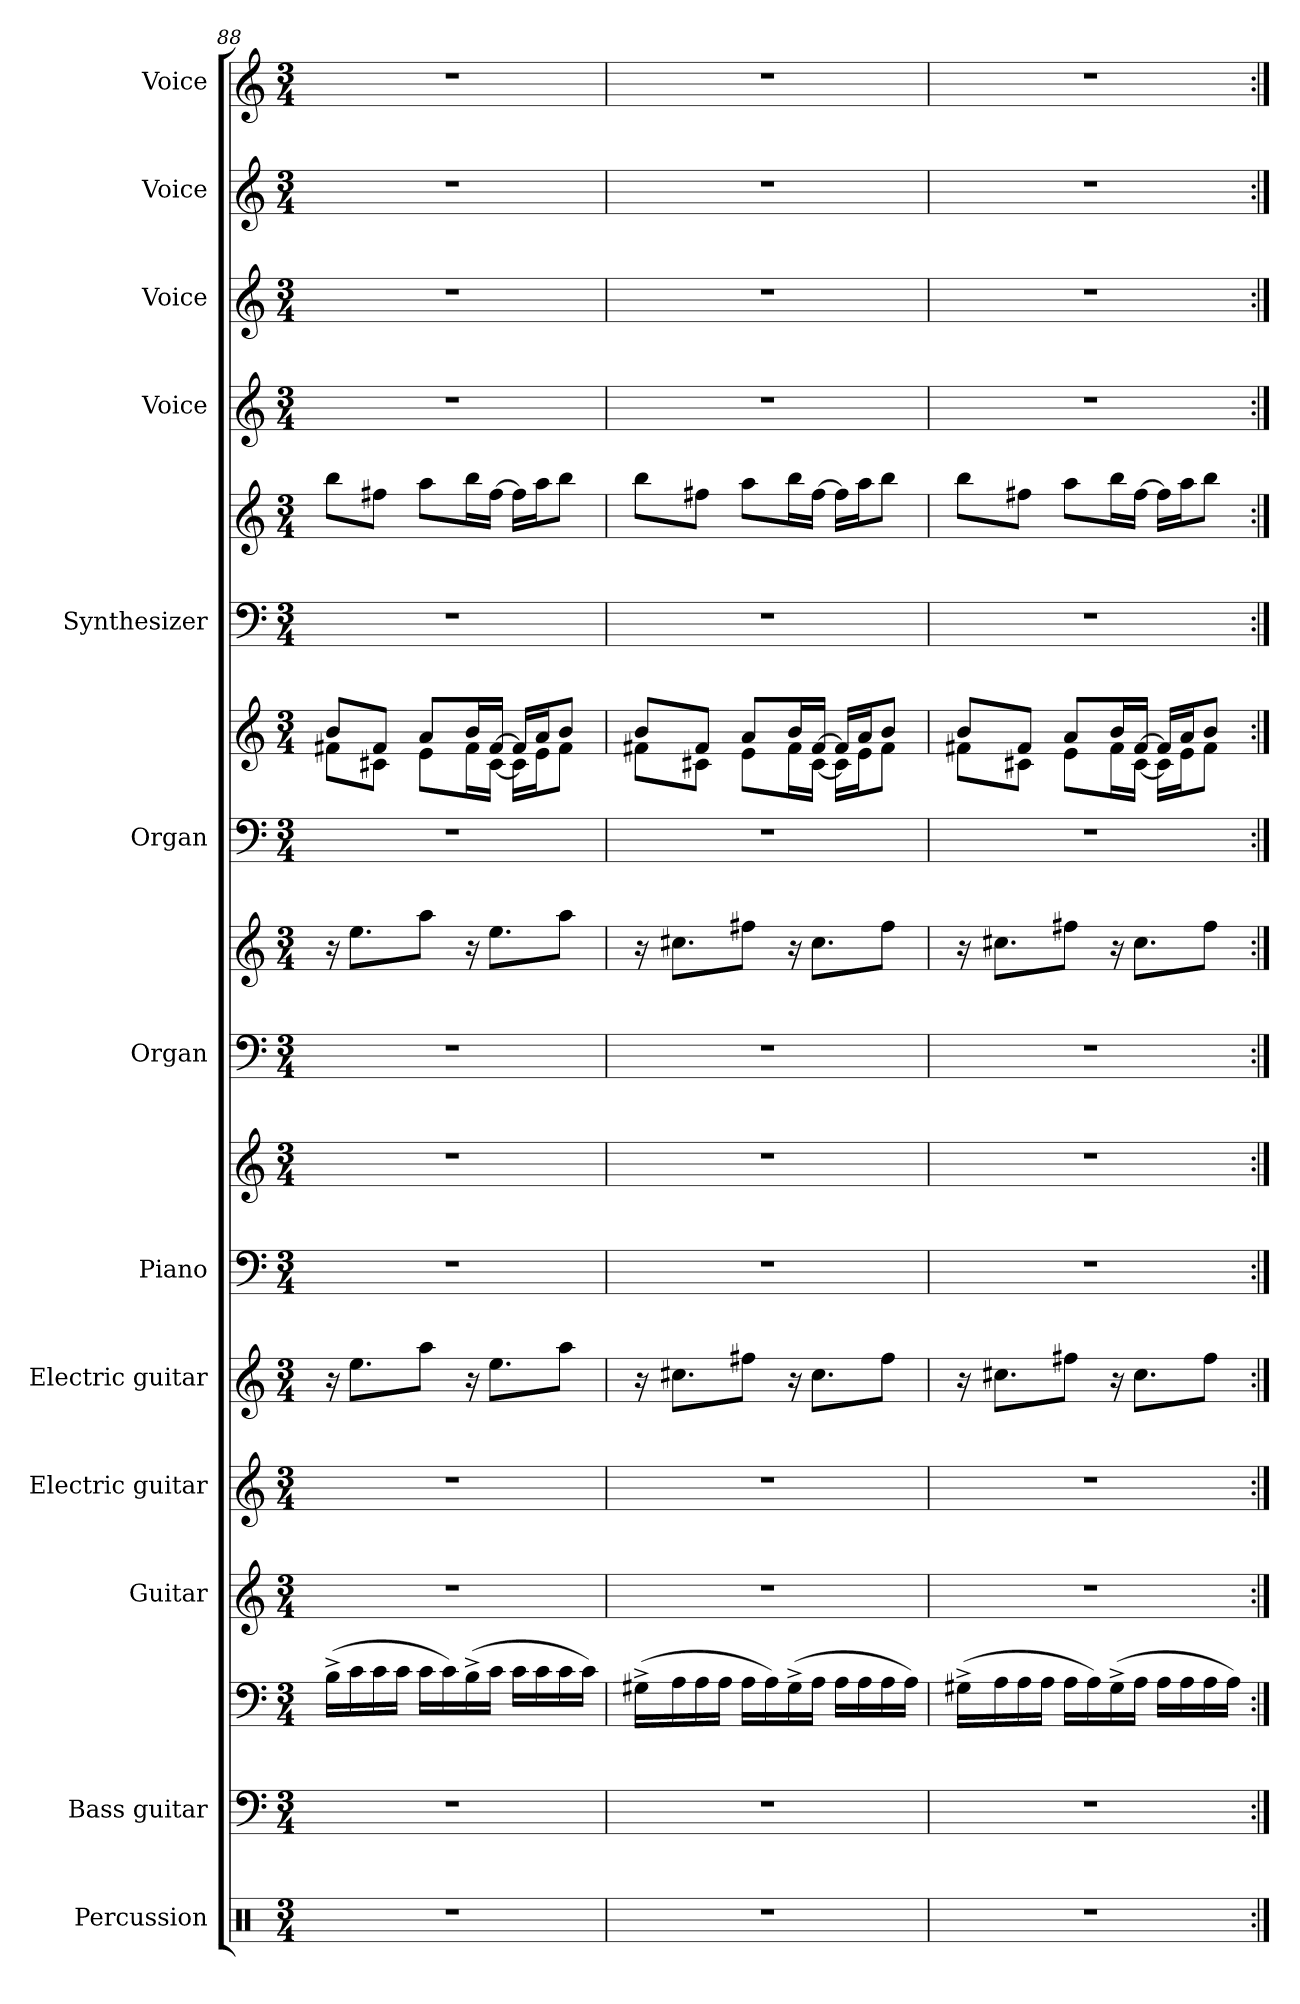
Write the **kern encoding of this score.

**kern	**kern	**kern	**kern	**kern	**kern	**kern	**kern	**kern	**kern	**kern	**kern	**kern	**kern	**kern	**kern	**kern	**kern
*part13	*part12	*part12	*part11	*part10	*part9	*part8	*part8	*part7	*part7	*part6	*part6	*part5	*part5	*part4	*part3	*part2	*part1
*staff18	*staff17	*staff16	*staff15	*staff14	*staff13	*staff12	*staff11	*staff10	*staff9	*staff8	*staff7	*staff6	*staff5	*staff4	*staff3	*staff2	*staff1
*I"Percussion	*I"Bass guitar	*	*I"Guitar	*I"Electric guitar	*I"Electric guitar	*I"Piano	*	*I"Organ	*	*I"Organ	*	*I"Synthesizer	*	*I"Voice	*I"Voice	*I"Voice	*I"Voice
*I'Perc.	*I'Bass	*	*I'Guit.	*I'El. gtr	*I'El. gtr	*I'Pno	*	*I'Org.	*	*I'Org.	*	*I'Synth.	*	*I'Voice	*I'Voice	*I'Voice	*I'Voice
!!LO:LB:g=z
*clefX	*clefF4	*clefF4	*clefG2	*clefG2	*clefG2	*clefF4	*clefG2	*clefF4	*clefG2	*clefF4	*clefG2	*clefF4	*clefG2	*clefG2	*clefG2	*clefG2	*clefG2
*	*ITrd7c12	*ITrd7c12	*ITrd7c12	*ITrd7c12	*ITrd7c12	*	*	*	*	*	*	*	*	*	*	*	*
*k[]	*k[]	*k[]	*k[]	*k[]	*k[]	*k[]	*k[]	*k[]	*k[]	*k[]	*k[]	*k[]	*k[]	*k[]	*k[]	*k[]	*k[]
*C:	*C:	*C:	*C:	*C:	*C:	*C:	*C:	*C:	*C:	*C:	*C:	*C:	*C:	*C:	*C:	*C:	*C:
*M3/4	*M3/4	*M3/4	*M3/4	*M3/4	*M3/4	*M3/4	*M3/4	*M3/4	*M3/4	*M3/4	*M3/4	*M3/4	*M3/4	*M3/4	*M3/4	*M3/4	*M3/4
=88	=88	=88	=88	=88	=88	=88	=88	=88	=88	=88	=88	=88	=88	=88	=88	=88	=88
!LO:N:vis=1	!LO:N:vis=1	!	!LO:N:vis=1	!LO:N:vis=1	!	!LO:N:vis=1	!LO:N:vis=1	!LO:N:vis=1	!	!LO:N:vis=1	!	!LO:N:vis=1	!	!LO:N:vis=1	!LO:N:vis=1	!LO:N:vis=1	!LO:N:vis=1
*	*	*	*	*	*	*	*	*	*	*	*^	*	*	*	*	*	*
2.r	2.r	(16BB^i\LL	2.r	2.r	16r	2.r	2.r	2.r	16r	2.r	8bi/L	8f#Xi\L	2.r	8bbi\L	2.r	2.r	2.r	2.r
.	.	16Ci\	.	.	8.ei\L	.	.	.	8.eei\L	.	.	.	.	.	.	.	.	.
.	.	16Ci\	.	.	.	.	.	.	.	.	8f#i/J	8c#Xi\J	.	8ff#Xi\J	.	.	.	.
.	.	16Ci\JJ	.	.	.	.	.	.	.	.	.	.	.	.	.	.	.	.
.	.	16Ci\LL	.	.	8ai\J	.	.	.	8aai\J	.	8ai/L	8ei\L	.	8aai\L	.	.	.	.
.	.	16Ci\)	.	.	.	.	.	.	.	.	.	.	.	.	.	.	.	.
.	.	(16BB^i\	.	.	16r	.	.	.	16r	.	16bi/L	16f#i\L	.	16bbi\L	.	.	.	.
.	.	16Ci\JJ	.	.	8.ei\L	.	.	.	8.eei\L	.	[>16f#i/JJ	[<16c#i\JJ	.	[>16ff#i\JJ	.	.	.	.
.	.	16Ci\LL	.	.	.	.	.	.	.	.	16f#i/LL]	16c#i\LL]	.	16ff#i\LL]	.	.	.	.
.	.	16Ci\	.	.	.	.	.	.	.	.	16ai/J	16ei\J	.	16aai\J	.	.	.	.
.	.	16Ci\	.	.	8ai\J	.	.	.	8aai\J	.	8bi/J	8f#i\J	.	8bbi\J	.	.	.	.
.	.	16Ci\JJ)	.	.	.	.	.	.	.	.	.	.	.	.	.	.	.	.
=89	=89	=89	=89	=89	=89	=89	=89	=89	=89	=89	=89	=89	=89	=89	=89	=89	=89	=89
!LO:N:vis=1	!LO:N:vis=1	!	!LO:N:vis=1	!LO:N:vis=1	!	!LO:N:vis=1	!LO:N:vis=1	!LO:N:vis=1	!	!LO:N:vis=1	!	!	!LO:N:vis=1	!	!LO:N:vis=1	!LO:N:vis=1	!LO:N:vis=1	!LO:N:vis=1
2.r	2.r	(16GG#X^i\LL	2.r	2.r	16r	2.r	2.r	2.r	16r	2.r	8bi/L	8f#Xi\L	2.r	8bbi\L	2.r	2.r	2.r	2.r
.	.	16AAi\	.	.	8.c#Xi\L	.	.	.	8.cc#Xi\L	.	.	.	.	.	.	.	.	.
.	.	16AAi\	.	.	.	.	.	.	.	.	8f#i/J	8c#Xi\J	.	8ff#Xi\J	.	.	.	.
.	.	16AAi\JJ	.	.	.	.	.	.	.	.	.	.	.	.	.	.	.	.
.	.	16AAi\LL	.	.	8f#Xi\J	.	.	.	8ff#Xi\J	.	8ai/L	8ei\L	.	8aai\L	.	.	.	.
.	.	16AAi\)	.	.	.	.	.	.	.	.	.	.	.	.	.	.	.	.
.	.	(16GG#^i\	.	.	16r	.	.	.	16r	.	16bi/L	16f#i\L	.	16bbi\L	.	.	.	.
.	.	16AAi\JJ	.	.	8.c#i\L	.	.	.	8.cc#i\L	.	[>16f#i/JJ	[<16c#i\JJ	.	[>16ff#i\JJ	.	.	.	.
.	.	16AAi\LL	.	.	.	.	.	.	.	.	16f#i/LL]	16c#i\LL]	.	16ff#i\LL]	.	.	.	.
.	.	16AAi\	.	.	.	.	.	.	.	.	16ai/J	16ei\J	.	16aai\J	.	.	.	.
.	.	16AAi\	.	.	8f#i\J	.	.	.	8ff#i\J	.	8bi/J	8f#i\J	.	8bbi\J	.	.	.	.
.	.	16AAi\JJ)	.	.	.	.	.	.	.	.	.	.	.	.	.	.	.	.
=90	=90	=90	=90	=90	=90	=90	=90	=90	=90	=90	=90	=90	=90	=90	=90	=90	=90	=90
!LO:N:vis=1	!LO:N:vis=1	!	!LO:N:vis=1	!LO:N:vis=1	!	!LO:N:vis=1	!LO:N:vis=1	!LO:N:vis=1	!	!LO:N:vis=1	!	!	!LO:N:vis=1	!	!LO:N:vis=1	!LO:N:vis=1	!LO:N:vis=1	!LO:N:vis=1
2.r	2.r	(16GG#X^i\LL	2.r	2.r	16r	2.r	2.r	2.r	16r	2.r	8bi/L	8f#Xi\L	2.r	8bbi\L	2.r	2.r	2.r	2.r
.	.	16AAi\	.	.	8.c#Xi\L	.	.	.	8.cc#Xi\L	.	.	.	.	.	.	.	.	.
.	.	16AAi\	.	.	.	.	.	.	.	.	8f#i/J	8c#Xi\J	.	8ff#Xi\J	.	.	.	.
.	.	16AAi\JJ	.	.	.	.	.	.	.	.	.	.	.	.	.	.	.	.
.	.	16AAi\LL	.	.	8f#Xi\J	.	.	.	8ff#Xi\J	.	8ai/L	8ei\L	.	8aai\L	.	.	.	.
.	.	16AAi\)	.	.	.	.	.	.	.	.	.	.	.	.	.	.	.	.
.	.	(16GG#^i\	.	.	16r	.	.	.	16r	.	16bi/L	16f#i\L	.	16bbi\L	.	.	.	.
.	.	16AAi\JJ	.	.	8.c#i\L	.	.	.	8.cc#i\L	.	[>16f#i/JJ	[<16c#i\JJ	.	[>16ff#i\JJ	.	.	.	.
.	.	16AAi\LL	.	.	.	.	.	.	.	.	16f#i/LL]	16c#i\LL]	.	16ff#i\LL]	.	.	.	.
.	.	16AAi\	.	.	.	.	.	.	.	.	16ai/J	16ei\J	.	16aai\J	.	.	.	.
.	.	16AAi\	.	.	8f#i\J	.	.	.	8ff#i\J	.	8bi/J	8f#i\J	.	8bbi\J	.	.	.	.
.	.	16AAi\JJ)	.	.	.	.	.	.	.	.	.	.	.	.	.	.	.	.
*	*	*	*	*	*	*	*	*	*	*	*v	*v	*	*	*	*	*	*
=:|!	=:|!	=:|!	=:|!	=:|!	=:|!	=:|!	=:|!	=:|!	=:|!	=:|!	=:|!	=:|!	=:|!	=:|!	=:|!	=:|!	=:|!
*-	*-	*-	*-	*-	*-	*-	*-	*-	*-	*-	*-	*-	*-	*-	*-	*-	*-
